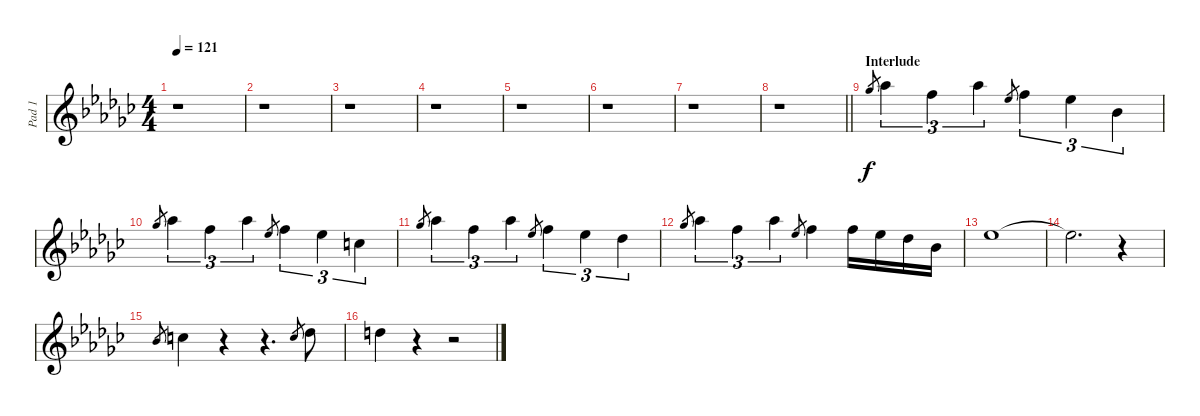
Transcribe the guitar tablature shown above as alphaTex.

\track ("Pad 1" "Pad 1") {instrument pad5bowed}
\staff {score}
\tuning (E5 B4 G4 D4 A3 E3 B2) {hide}
\ts (4 4)
\tempo 121
\clef g2
\ks ebminor
r.1{dy f} |
r.1 |
r.1 |
r.1 |
r.1 |
r.1 |
r.1 |
\barLineRight lightlight
r.1 |
\section ("" "Interlude")
2.1.8{gr} 4.1.4{tu (3 2)} 1.1.4{tu (3 2)} 4.1.4{tu (3 2)} 4.2.8{gr} 6.2.4{tu (3 2)} 4.2.4{tu (3 2)} 3.3.4{tu (3 2)} |
2.1.8{gr} 4.1.4{tu (3 2)} 1.1.4{tu (3 2)} 4.1.4{tu (3 2)} 4.2.8{gr} 6.2.4{tu (3 2)} 4.2.4{tu (3 2)} 1.2.4{tu (3 2)} |
2.1.8{gr} 4.1.4{tu (3 2)} 1.1.4{tu (3 2)} 4.1.4{tu (3 2)} 4.2.8{gr} 6.2.4{tu (3 2)} 4.2.4{tu (3 2)} 2.2.4{tu (3 2)} |
2.1.8{gr} 4.1.4{tu (3 2)} 1.1.4{tu (3 2)} 4.1.4{tu (3 2)} 4.2.8{gr} 6.2.4 1.1.16 4.2.16 2.2.16 3.3.16 |
4.2.1 |
4.2{t}.2{d} r.4 |
3.3.8{gr} 5.3.4 r.4 r.4{d} 1.2.8{gr} 2.2.8 |
3.2.4 r.4 r.2
